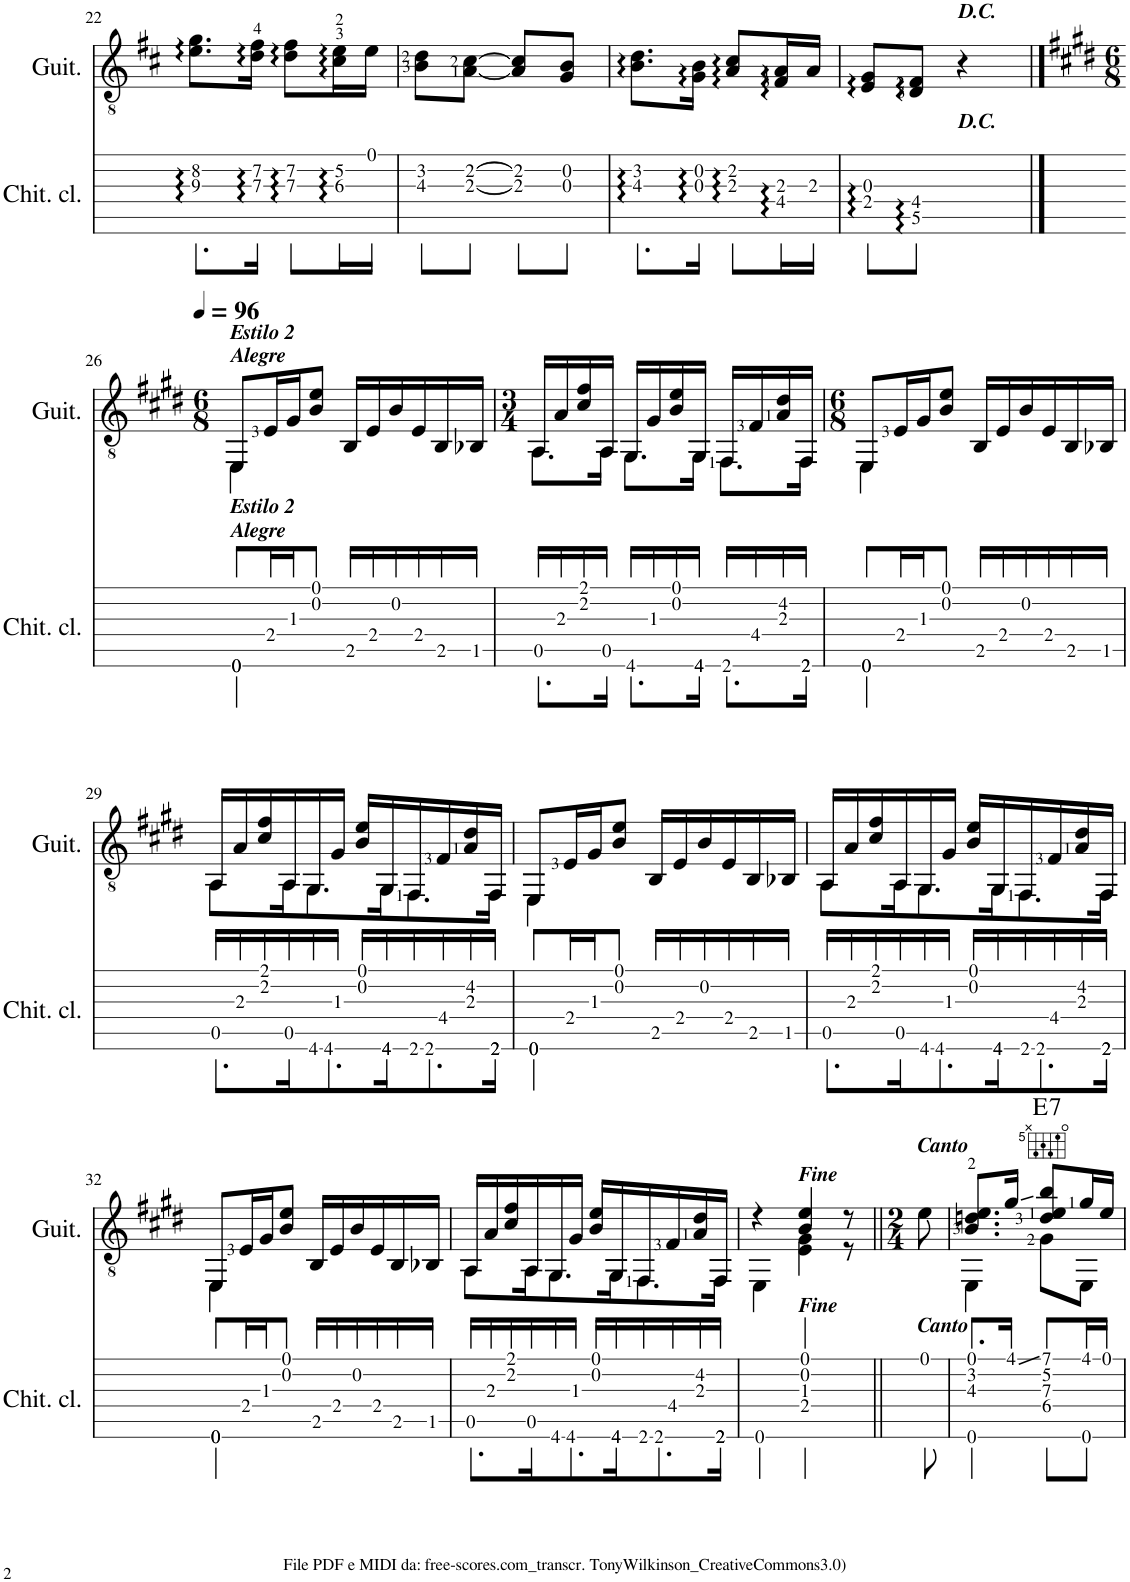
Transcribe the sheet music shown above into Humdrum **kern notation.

**kern	**kern	**harte
*part2	*part1	*part1
*staff2	*staff1	*
*I"Chitarra classica	*I"Guitar	*
*I'Chit. cl.	*I'Guit.	*
!!LO:PB:g=z
*	*clefGv2	*
*k[f#c#]	*k[f#c#]	*
*M2/4	*M2/4	*
=22	=22	=22
8.e\ 8.g\L	8.e\ 8.g\L	.
16d\ 16f#\Jk	16d\ 16f#\Jk	.
8d\ 8f#\L	8d\ 8f#\L	.
16c#\ 16e\L	16c#\ 16e\L	.
16e\JJ	16e\JJ	.
=23	=23	=23
8B\ 8d\L	8B\ 8d\L	.
[8A\ [8c#\J	[8A\ [8c#\J	.
8A\] 8c#\]L	8A/] 8c#/]L	.
8G\ 8B\J	8G/ 8B/J	.
=24	=24	=24
8.B\ 8.d\L	8.B\ 8.d\L	.
16G\ 16B\Jk	16G\ 16B\Jk	.
8A\ 8c#\L	8A/ 8c#/L	.
16F#\ 16A\L	16F#/ 16A/L	.
16A\JJ	16A/JJ	.
=25	=25	=25
8E\ 8G\L	8E/ 8G/L	.
8D\ 8F#\J	8D/ 8F#/J	.
4r	4r	.
!!LO:LB:g=z
==26	==26	==26
*k[f#c#g#d#]	*k[f#c#g#d#]	*
*M6/8	*M6/8	*
*	*MM96	*
*^	*^	*
!	!	!LO:TX:a:Bi:t=Estilo 2	!	!
!	!	!LO:TX:a:t=Alegre	!	!
!LO:TX:a:Bi:t=Estilo 2	!	!	!	!
!LO:TX:a:t=Alegre	!	!	!	!
8EE/L	4EE\	8EE/L	4EE\	.
16E/L	.	16E/L	.	.
16G#/J	.	16G#/J	.	.
8B/ 8e/J	2ryy	8B/ 8e/J	2ryy	.
16BB/LL	.	16BB/LL	.	.
16E/	.	16E/	.	.
16B/	.	16B/	.	.
16E/	.	16E/	.	.
16BB/	.	16BB/	.	.
16BB-X/JJ	.	16BB-X/JJ	.	.
=27	=27	=27	=27	=27
*M3/4	*	*M3/4	*	*
16AA/LL	8.AA\L	16AA/LL	8.AA\L	.
16A/	.	16A/	.	.
16c#/ 16f#/	.	16c#/ 16f#/	.	.
16AA/JJ	16AA\Jk	16AA/JJ	16AA\Jk	.
16GG#/LL	8.GG#\L	16GG#/LL	8.GG#\L	.
16G#/	.	16G#/	.	.
16B/ 16e/	.	16B/ 16e/	.	.
16GG#/JJ	16GG#\Jk	16GG#/JJ	16GG#\Jk	.
16FF#/LL	8.FF#\L	16FF#/LL	8.FF#\L	.
16F#/	.	16F#/	.	.
16A/ 16d#/	.	16A/ 16d#/	.	.
16FF#/JJ	16FF#\Jk	16FF#/JJ	16FF#\Jk	.
=28	=28	=28	=28	=28
*M6/8	*	*M6/8	*	*
8EE/L	4EE\	8EE/L	4EE\	.
16E/L	.	16E/L	.	.
16G#/J	.	16G#/J	.	.
8B/ 8e/J	2ryy	8B/ 8e/J	2ryy	.
16BB/LL	.	16BB/LL	.	.
16E/	.	16E/	.	.
16B/	.	16B/	.	.
16E/	.	16E/	.	.
16BB/	.	16BB/	.	.
16BB-X/JJ	.	16BB-X/JJ	.	.
!!LO:LB:g=z	!!
=29	=29	=29	=29	=29
16AA/LL	8.AA\L	16AA/LL	8.AA\L	.
16A/	.	16A/	.	.
16c#/ 16f#/	.	16c#/ 16f#/	.	.
16AA/	16AA\K	16AA/	16AA\K	.
16GG#/	8.GG#\	16GG#/	8.GG#\	.
16G#/JJ	.	16G#/JJ	.	.
16B/ 16e/LL	.	16B/ 16e/LL	.	.
16GG#/	16GG#\K	16GG#/	16GG#\K	.
16FF#/	8.FF#\	16FF#/	8.FF#\	.
16F#/	.	16F#/	.	.
16A/ 16d#/	.	16A/ 16d#/	.	.
16FF#/JJ	16FF#\Jk	16FF#/JJ	16FF#\Jk	.
=30	=30	=30	=30	=30
8EE/L	4EE\	8EE/L	4EE\	.
16E/L	.	16E/L	.	.
16G#/J	.	16G#/J	.	.
8B/ 8e/J	2ryy	8B/ 8e/J	2ryy	.
16BB/LL	.	16BB/LL	.	.
16E/	.	16E/	.	.
16B/	.	16B/	.	.
16E/	.	16E/	.	.
16BB/	.	16BB/	.	.
16BB-X/JJ	.	16BB-X/JJ	.	.
=31	=31	=31	=31	=31
16AA/LL	8.AA\L	16AA/LL	8.AA\L	.
16A/	.	16A/	.	.
16c#/ 16f#/	.	16c#/ 16f#/	.	.
16AA/	16AA\K	16AA/	16AA\K	.
16GG#/	8.GG#\	16GG#/	8.GG#\	.
16G#/JJ	.	16G#/JJ	.	.
16B/ 16e/LL	.	16B/ 16e/LL	.	.
16GG#/	16GG#\K	16GG#/	16GG#\K	.
16FF#/	8.FF#\	16FF#/	8.FF#\	.
16F#/	.	16F#/	.	.
16A/ 16d#/	.	16A/ 16d#/	.	.
16FF#/JJ	16FF#\Jk	16FF#/JJ	16FF#\Jk	.
!!LO:LB:g=z	!!
=32	=32	=32	=32	=32
8EE/L	4EE\	8EE/L	4EE\	.
16E/L	.	16E/L	.	.
16G#/J	.	16G#/J	.	.
8B/ 8e/J	2ryy	8B/ 8e/J	2ryy	.
16BB/LL	.	16BB/LL	.	.
16E/	.	16E/	.	.
16B/	.	16B/	.	.
16E/	.	16E/	.	.
16BB/	.	16BB/	.	.
16BB-X/JJ	.	16BB-X/JJ	.	.
=33	=33	=33	=33	=33
16AA/LL	8.AA\L	16AA/LL	8.AA\L	.
16A/	.	16A/	.	.
16c#/ 16f#/	.	16c#/ 16f#/	.	.
16AA/	16AA\K	16AA/	16AA\K	.
16GG#/	8.GG#\	16GG#/	8.GG#\	.
16G#/JJ	.	16G#/JJ	.	.
16B/ 16e/LL	.	16B/ 16e/LL	.	.
16GG#/	16GG#\K	16GG#/	16GG#\K	.
16FF#/	8.FF#\	16FF#/	8.FF#\	.
16F#/	.	16F#/	.	.
16A/ 16d#/	.	16A/ 16d#/	.	.
16FF#/JJ	16FF#\Jk	16FF#/JJ	16FF#\Jk	.
=34	=34	=34	=34	=34
4r	4EE\	4r	4EE\	.
4B/ 4e/	4E\ 4G#\	4B/ 4e/	4E\ 4G#\	.
8r	8r	8r	8r	.
*v	*v	*	*	*
*	*v	*v	*
=35||	=35||	=35||
*M2/4	*M2/4	*
*^	*^	*
!	!	!LO:TX:a:Bi:t=Canto	!	!
!LO:TX:a:Bi:t=Canto	!	!	!	!
*v	*v	*	*	*
*	*v	*v	*
8e\	8e\	.
=36	=36	=36
*^	*^	*
8.B/ 8.dn/ 8.e/L	4EE\	8.B/ 8.dn/ 8.e/L	4EE\	.
16g#/Jk	.	16g#/Jk	.	.
!	!	!	!	!LO:H:kt=7
8d/ 8e/ 8b/L	8G#\L	8d/ 8e/ 8b/L	8G#\L	E:7
16g#/L	8EE\J	16g#/L	8EE\J	.
16e/JJ	.	16e/JJ	.	.
*v	*v	*	*	*
*	*v	*v	*
=	=	=
*-	*-	*-
